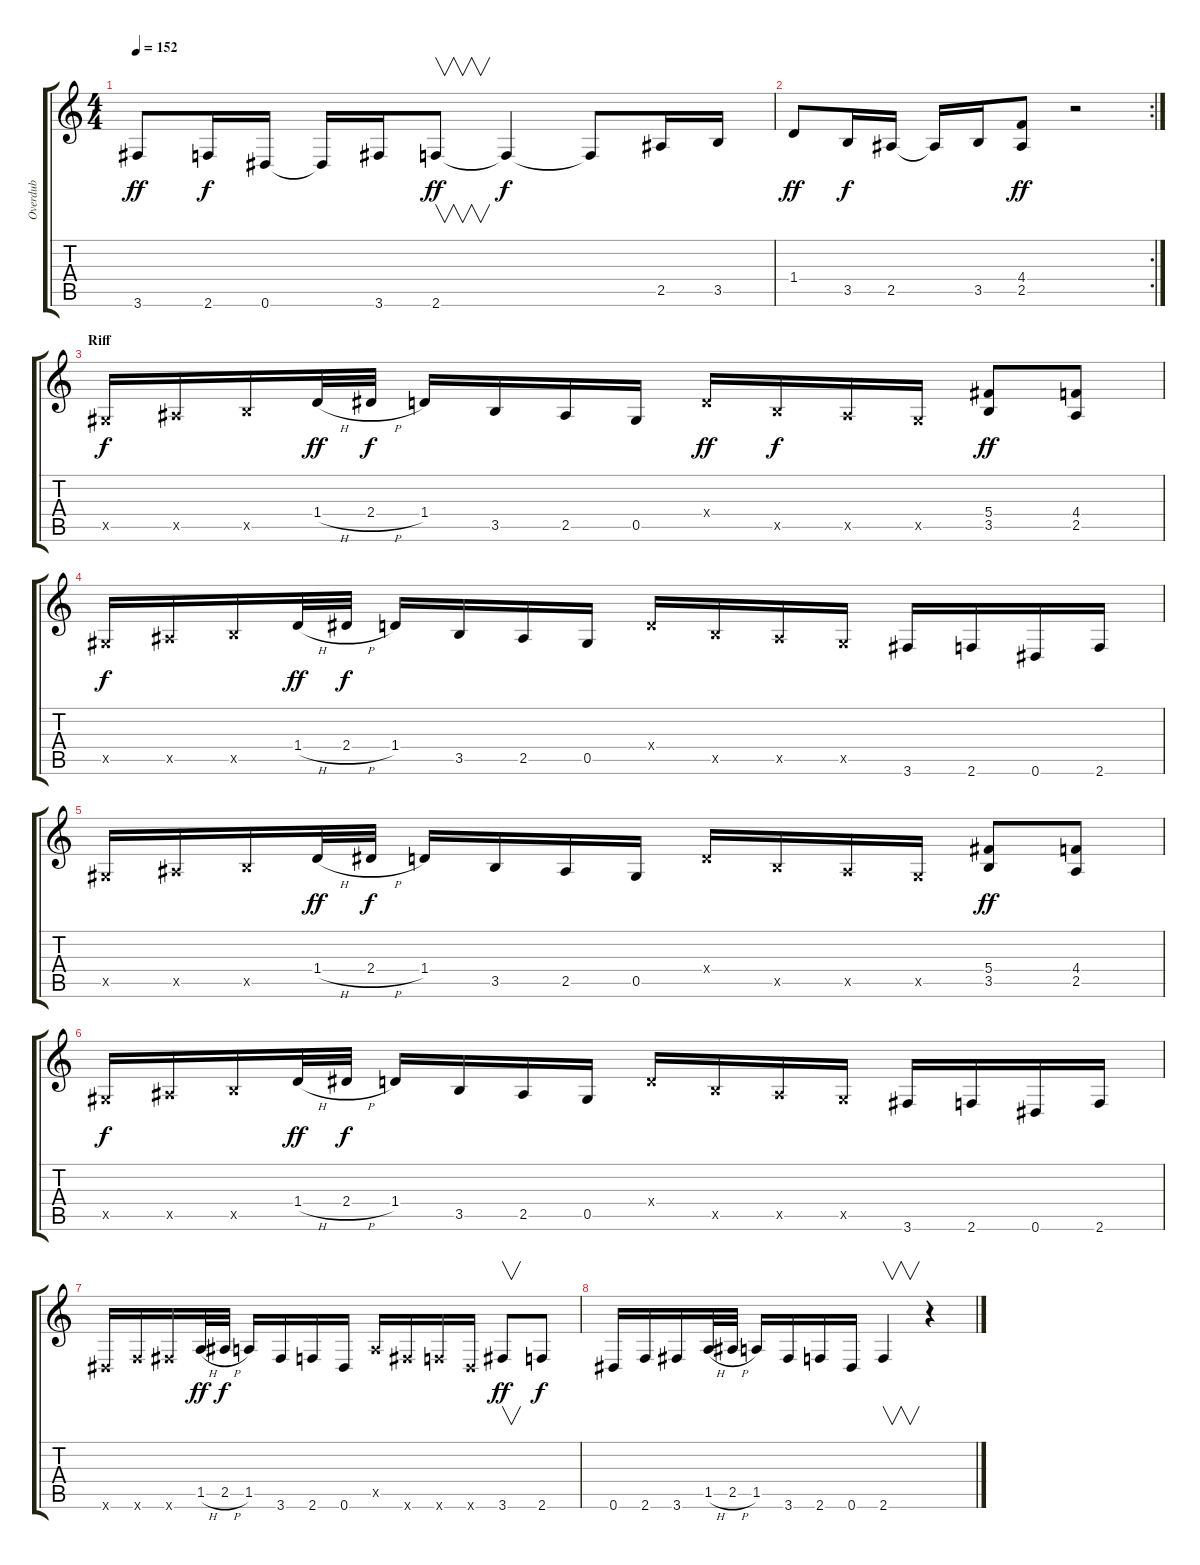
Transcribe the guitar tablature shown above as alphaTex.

\track ("Overdub" "Overdub") {instrument fretlessbass}
\staff {score tabs}
\tuning (Eb4 Bb3 Gb3 Db3 Ab2 Eb2) {hide}
\ts (4 4)
\tempo 152
\clef g2
\ks c
3.6.8{dy ff} 2.6.16{dy f} 0.6.16 0.6{t}.16 3.6.16 2.6.8{v dy ff} 2.6{t}.4{dy f} 2.6{t}.8 2.5.16 3.5.16 |
\rc 2
1.4.8{dy ff} 3.5.16{dy f} 2.5.16 2.5{t}.16 3.5.16 (4.4 2.5).8{dy ff} r.2 |
\section ("" "Riff")
0.5{x}.16{dy f} 2.5{x}.16 3.5{x}.16 1.4{h}.32{dy ff} 2.4{h}.32{dy f} 1.4.16 3.5.16 2.5.16 0.5.16 1.4{x}.16{dy ff} 3.5{x}.16{dy f} 2.5{x}.16 0.5{x}.16 (5.4 3.5).8{dy ff} (4.4 2.5).8 |
0.5{x}.16{dy f} 2.5{x}.16 3.5{x}.16 1.4{h}.32{dy ff} 2.4{h}.32{dy f} 1.4.16 3.5.16 2.5.16 0.5.16 1.4{x}.16 3.5{x}.16 2.5{x}.16 0.5{x}.16 3.6.16 2.6.16 0.6.16 2.6.16 |
0.5{x}.16 2.5{x}.16 3.5{x}.16 1.4{h}.32{dy ff} 2.4{h}.32{dy f} 1.4.16 3.5.16 2.5.16 0.5.16 1.4{x}.16 3.5{x}.16 2.5{x}.16 0.5{x}.16 (5.4 3.5).8{dy ff} (4.4 2.5).8 |
0.5{x}.16{dy f} 2.5{x}.16 3.5{x}.16 1.4{h}.32{dy ff} 2.4{h}.32{dy f} 1.4.16 3.5.16 2.5.16 0.5.16 1.4{x}.16 3.5{x}.16 2.5{x}.16 0.5{x}.16 3.6.16 2.6.16 0.6.16 2.6.16 |
0.6{x}.16 2.6{x}.16 3.6{x}.16 1.5{h}.32{dy ff} 2.5{h}.32{dy f} 1.5.16 3.6.16 2.6.16 0.6.16 1.5{x}.16 3.6{x}.16 2.6{x}.16 0.6{x}.16 3.6.8{v dy ff} 2.6.8{dy f} |
0.6.16 2.6.16 3.6.16 1.5{h}.32 2.5{h}.32 1.5.16 3.6.16 2.6.16 0.6.16 2.6.4{v} r.4
